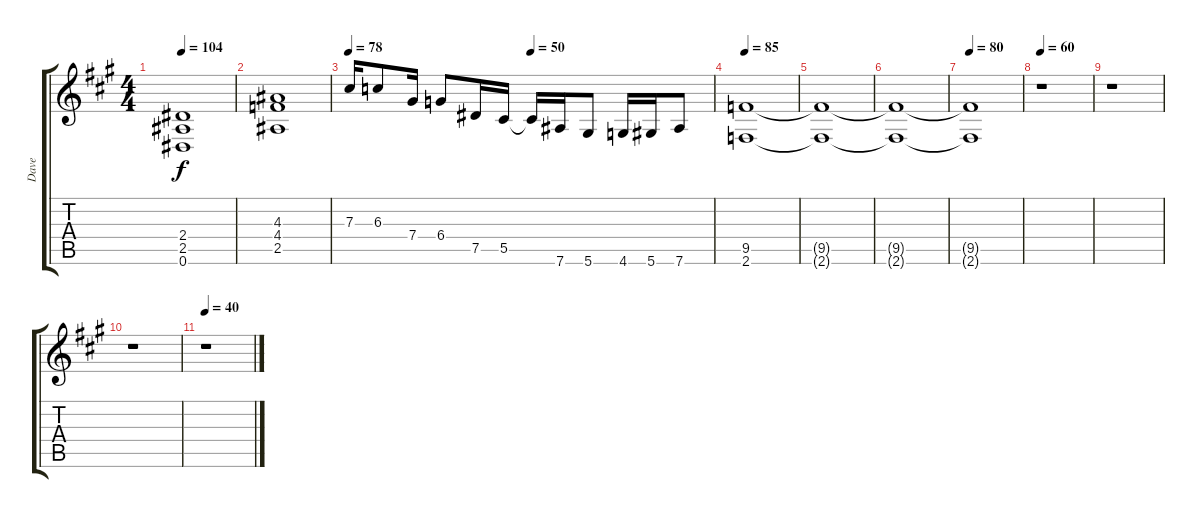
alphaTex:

\track ("Dave" "Dave") {instrument overdrivenguitar}
\staff {score tabs}
\tuning (Eb4 Bb3 Gb3 Db3 Ab2 Eb2) {hide}
\ts (4 4)
\tempo 104
\clef g2
\ks a
(2.4 2.5 0.6).1{dy f} |
(4.3 4.4 2.5).1 |
\tempo 78
\tempo (50 0.5)
7.3.16 6.3.8 7.4.16 6.4.8 7.5.16 5.5.16 5.5{t}.16 7.6.16 5.6.8 4.6.16 5.6.16 7.6.8 |
\tempo 85
(9.5 2.6).1 |
(9.5{t} 2.6{t}).1 |
(9.5{t} 2.6{t}).1 |
\tempo 80
(9.5{t} 2.6{t}).1 |
\tempo 60
r.1 |
r.1 |
r.1 |
\tempo 40
r.1
